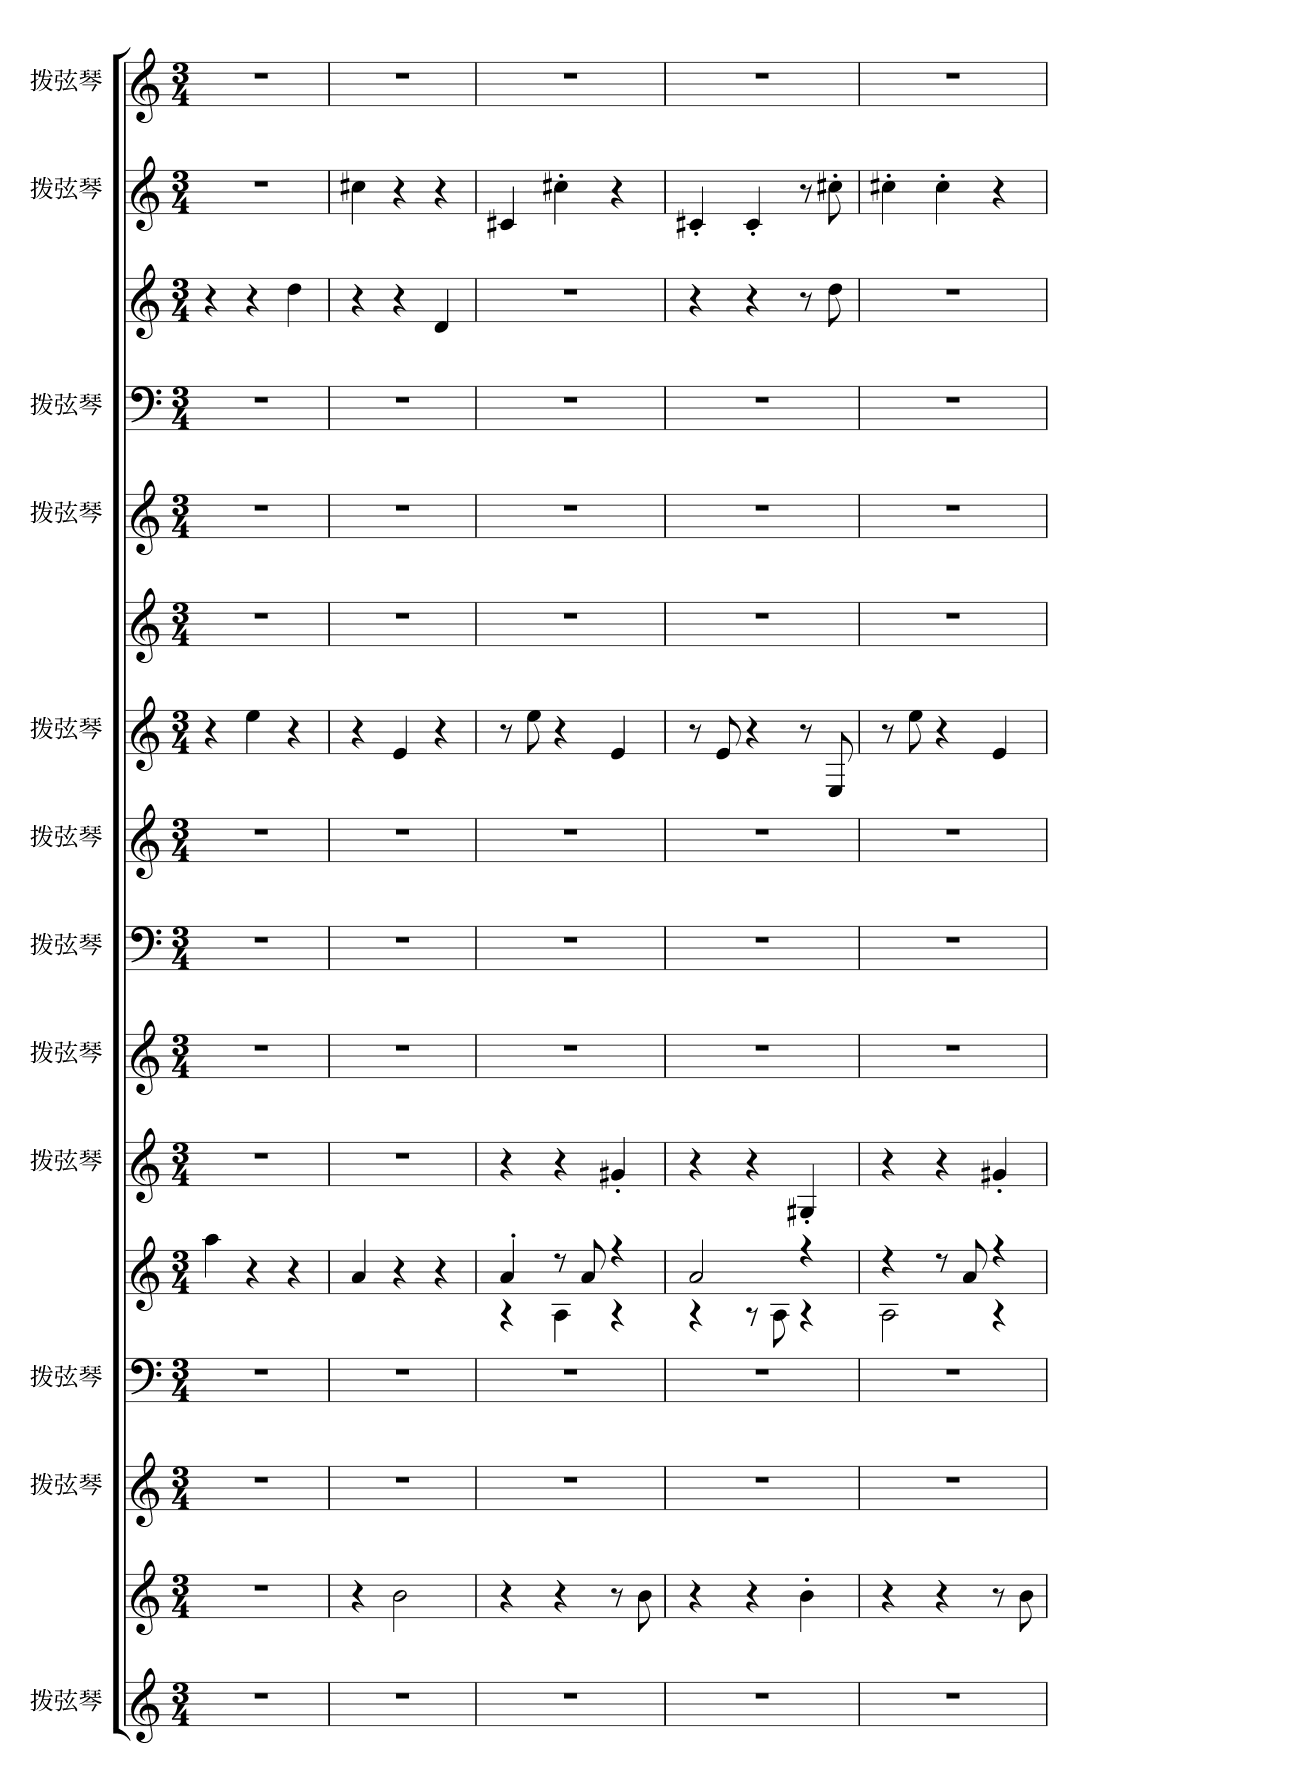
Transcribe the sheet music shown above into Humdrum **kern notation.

**kern	**kern	**kern	**kern	**kern	**kern	**kern	**kern	**kern	**kern	**kern	**kern	**kern	**kern	**kern	**kern
*part12	*part12	*part11	*part10	*part10	*part9	*part8	*part7	*part6	*part5	*part5	*part4	*part3	*part3	*part2	*part1
*staff16	*staff15	*staff14	*staff13	*staff12	*staff11	*staff10	*staff9	*staff8	*staff7	*staff6	*staff5	*staff4	*staff3	*staff2	*staff1
*I"拨弦琴	*	*I"拨弦琴	*I"拨弦琴	*	*I"拨弦琴	*I"拨弦琴	*I"拨弦琴	*I"拨弦琴	*I"拨弦琴	*	*I"拨弦琴	*I"拨弦琴	*	*I"拨弦琴	*I"拨弦琴
*clefG2	*clefG2	*clefG2	*clefF4	*clefG2	*clefG2	*clefG2	*clefF4	*clefG2	*clefG2	*clefG2	*clefG2	*clefF4	*clefG2	*clefG2	*clefG2
*k[]	*k[]	*k[]	*k[]	*k[]	*k[]	*k[]	*k[]	*k[]	*k[]	*k[]	*k[]	*k[]	*k[]	*k[]	*k[]
*M3/4	*M3/4	*M3/4	*M3/4	*M3/4	*M3/4	*M3/4	*M3/4	*M3/4	*M3/4	*M3/4	*M3/4	*M3/4	*M3/4	*M3/4	*M3/4
*MM134	*MM134	*MM134	*MM134	*MM134	*MM134	*MM134	*MM134	*MM134	*MM134	*MM134	*MM134	*MM134	*MM134	*MM134	*MM134
=1	=1	=1	=1	=1	=1	=1	=1	=1	=1	=1	=1	=1	=1	=1	=1
2.r	2.r	2.r	2.r	4aa\	2.r	2.r	2.r	2.r	4r	2.r	2.r	2.r	4r	2.r	2.r
.	.	.	.	4r	.	.	.	.	4ee\	.	.	.	4r	.	.
.	.	.	.	4r	.	.	.	.	4r	.	.	.	4dd\	.	.
=2	=2	=2	=2	=2	=2	=2	=2	=2	=2	=2	=2	=2	=2	=2	=2
2.r	4r	2.r	2.r	4a/	2.r	2.r	2.r	2.r	4r	2.r	2.r	2.r	4r	4cc#X\	2.r
.	2b\	.	.	4r	.	.	.	.	4e/	.	.	.	4r	4r	.
.	.	.	.	4r	.	.	.	.	4r	.	.	.	4d/	4r	.
=3	=3	=3	=3	=3	=3	=3	=3	=3	=3	=3	=3	=3	=3	=3	=3
*	*	*	*	*^	*	*	*	*	*	*	*	*	*	*	*
2.r	4r	2.r	2.r	4a'/	4r	4r	2.r	2.r	2.r	8r	2.r	2.r	2.r	2.r	4c#X/	2.r
.	.	.	.	.	.	.	.	.	.	8ee\	.	.	.	.	.	.
.	4r	.	.	8r	4A\	4r	.	.	.	4r	.	.	.	.	4cc#X'\	.
.	.	.	.	8a/	.	.	.	.	.	.	.	.	.	.	.	.
.	8r	.	.	4r	4r	4g#X'/	.	.	.	4e/	.	.	.	.	4r	.
.	8b\	.	.	.	.	.	.	.	.	.	.	.	.	.	.	.
=4	=4	=4	=4	=4	=4	=4	=4	=4	=4	=4	=4	=4	=4	=4	=4	=4
2.r	4r	2.r	2.r	2a/	4r	4r	2.r	2.r	2.r	8r	2.r	2.r	2.r	4r	4c#X'/	2.r
.	.	.	.	.	.	.	.	.	.	8e/	.	.	.	.	.	.
.	4r	.	.	.	8r	4r	.	.	.	4r	.	.	.	4r	4c#'/	.
.	.	.	.	.	8A\	.	.	.	.	.	.	.	.	.	.	.
.	4b'\	.	.	4r	4r	4G#X'/	.	.	.	8r	.	.	.	8r	8r	.
.	.	.	.	.	.	.	.	.	.	8E/	.	.	.	8dd\	8cc#X'\	.
=5	=5	=5	=5	=5	=5	=5	=5	=5	=5	=5	=5	=5	=5	=5	=5	=5
2.r	4r	2.r	2.r	4r	2A\	4r	2.r	2.r	2.r	8r	2.r	2.r	2.r	2.r	4cc#X'\	2.r
.	.	.	.	.	.	.	.	.	.	8ee\	.	.	.	.	.	.
.	4r	.	.	8r	.	4r	.	.	.	4r	.	.	.	.	4cc#'\	.
.	.	.	.	8a/	.	.	.	.	.	.	.	.	.	.	.	.
.	8r	.	.	4r	4r	4g#X'/	.	.	.	4e/	.	.	.	.	4r	.
.	8b\	.	.	.	.	.	.	.	.	.	.	.	.	.	.	.
*	*	*	*	*v	*v	*	*	*	*	*	*	*	*	*	*	*
=	=	=	=	=	=	=	=	=	=	=	=	=	=	=	=
*-	*-	*-	*-	*-	*-	*-	*-	*-	*-	*-	*-	*-	*-	*-	*-
